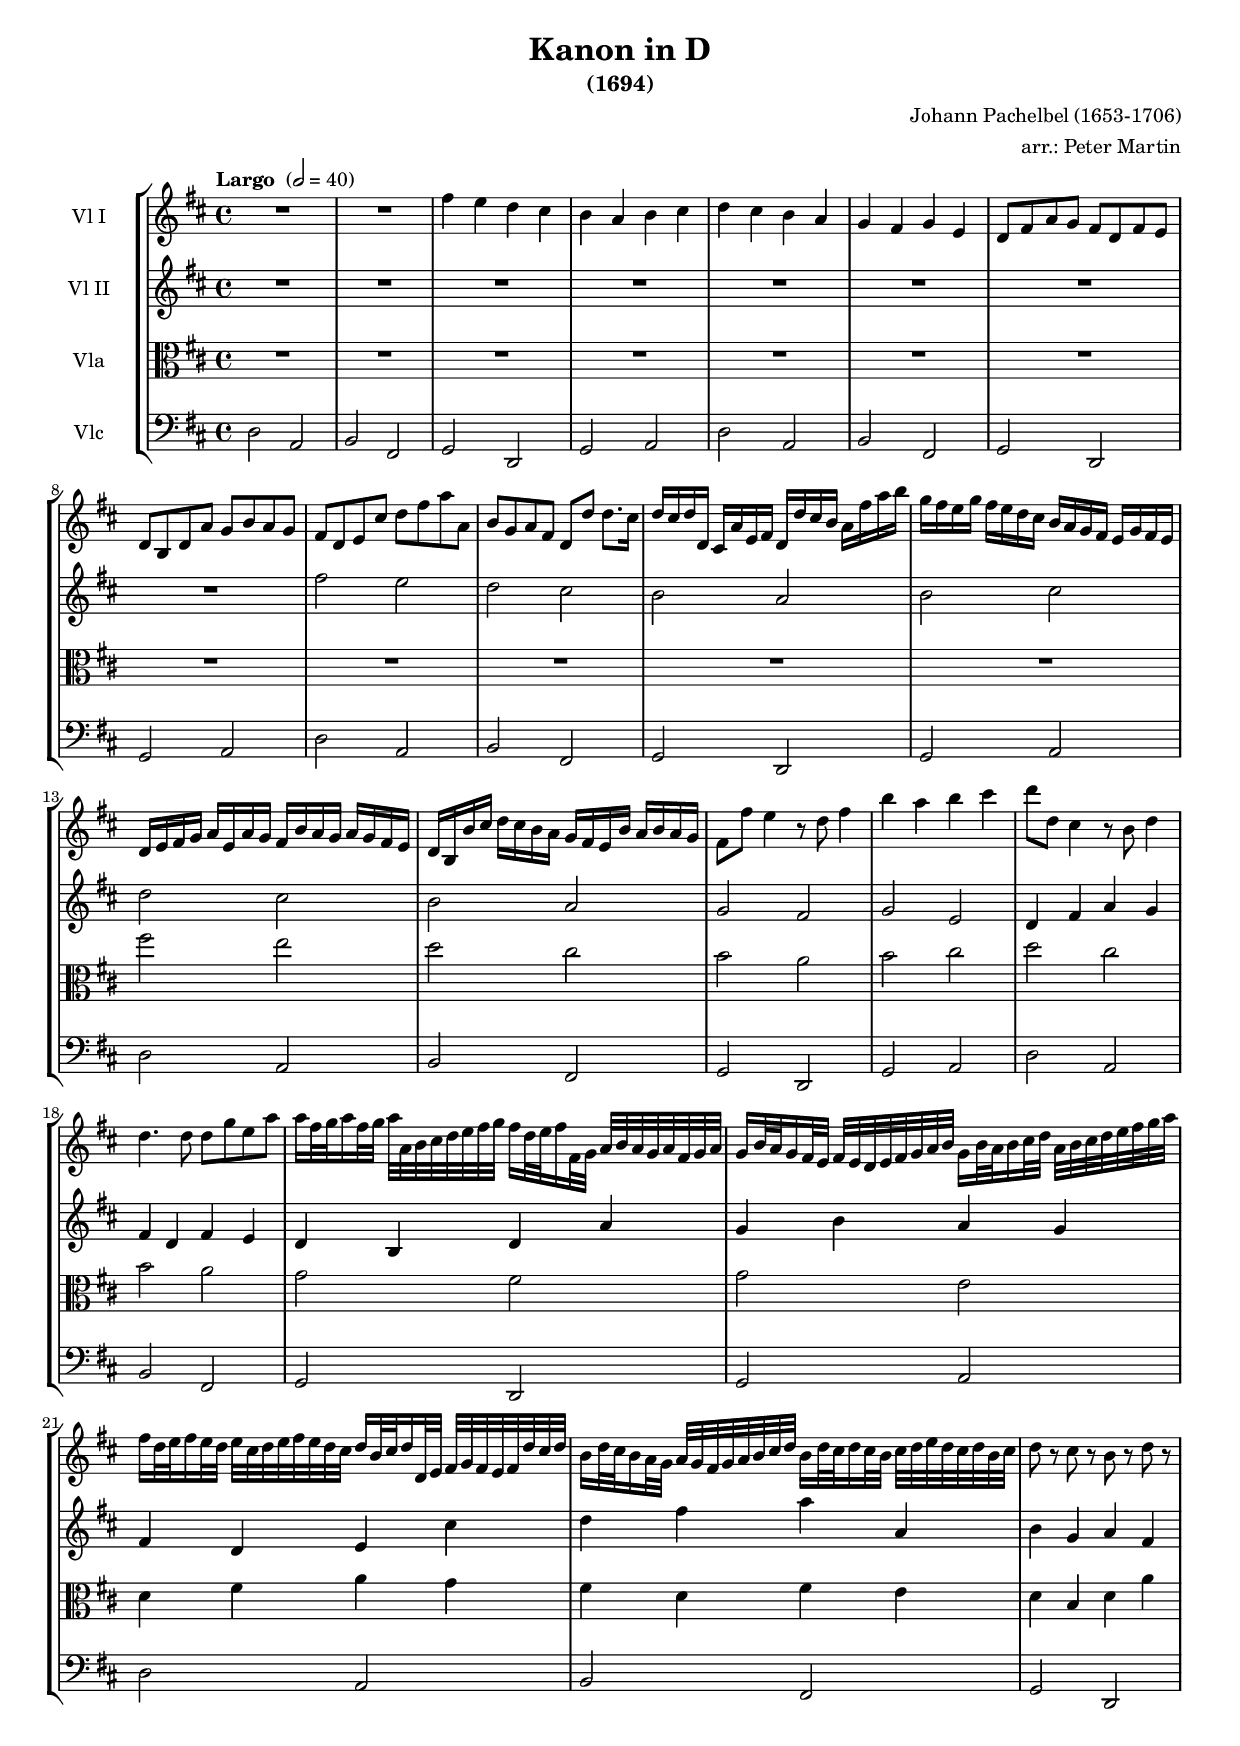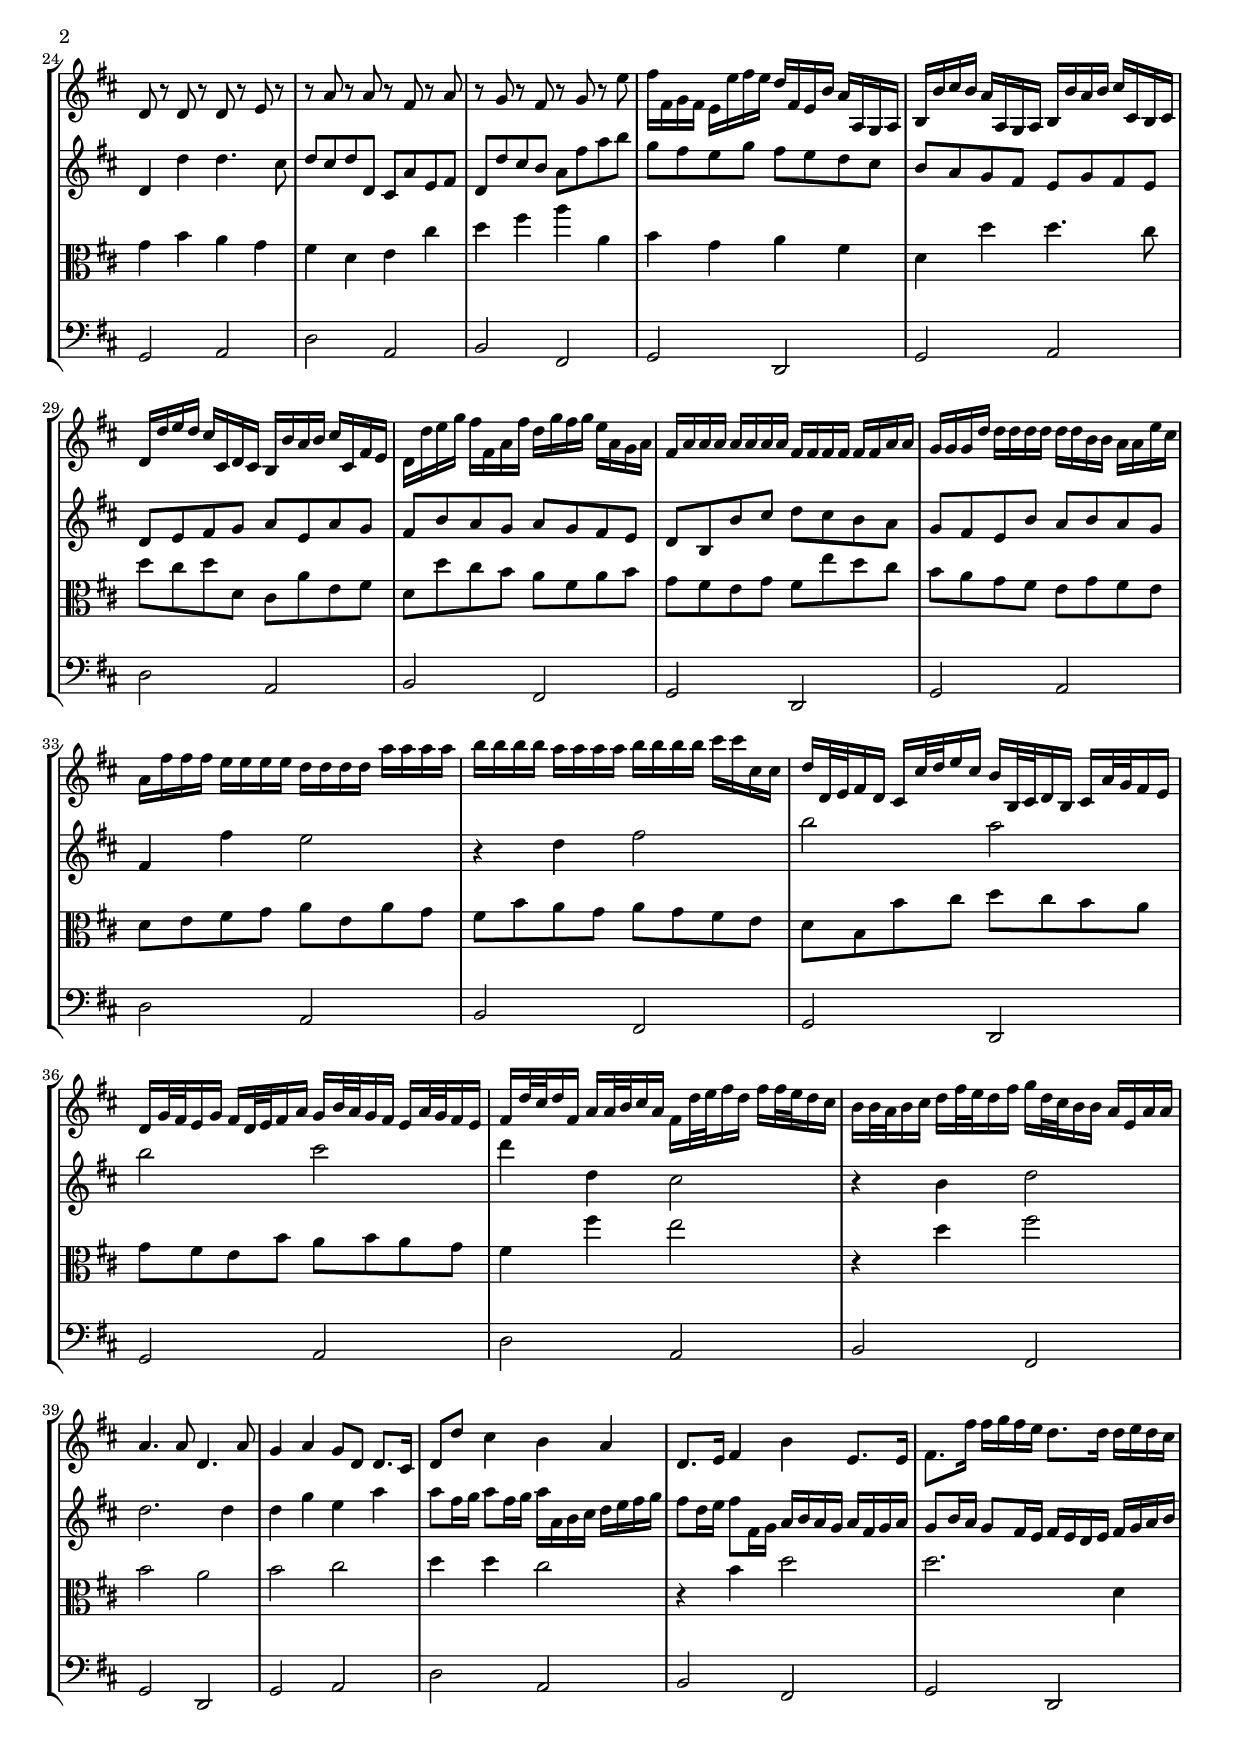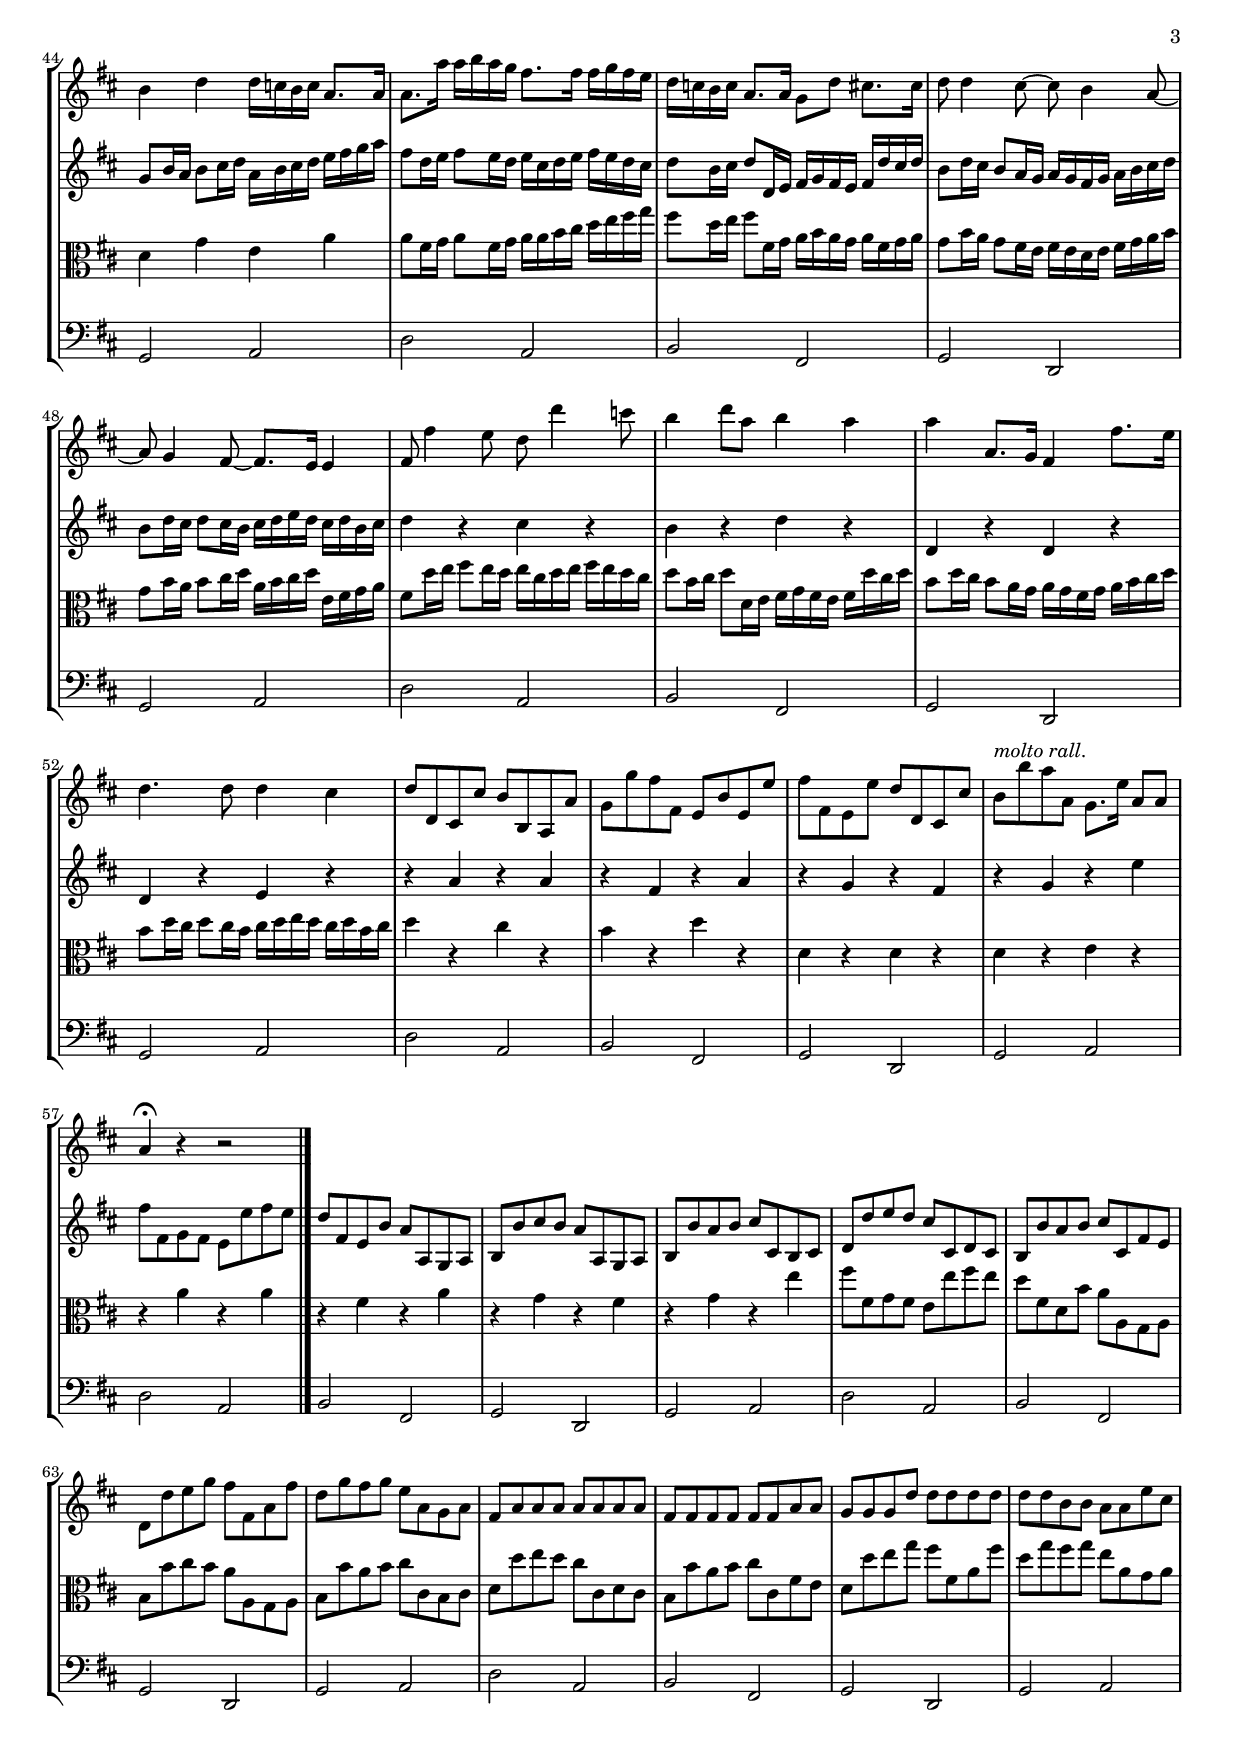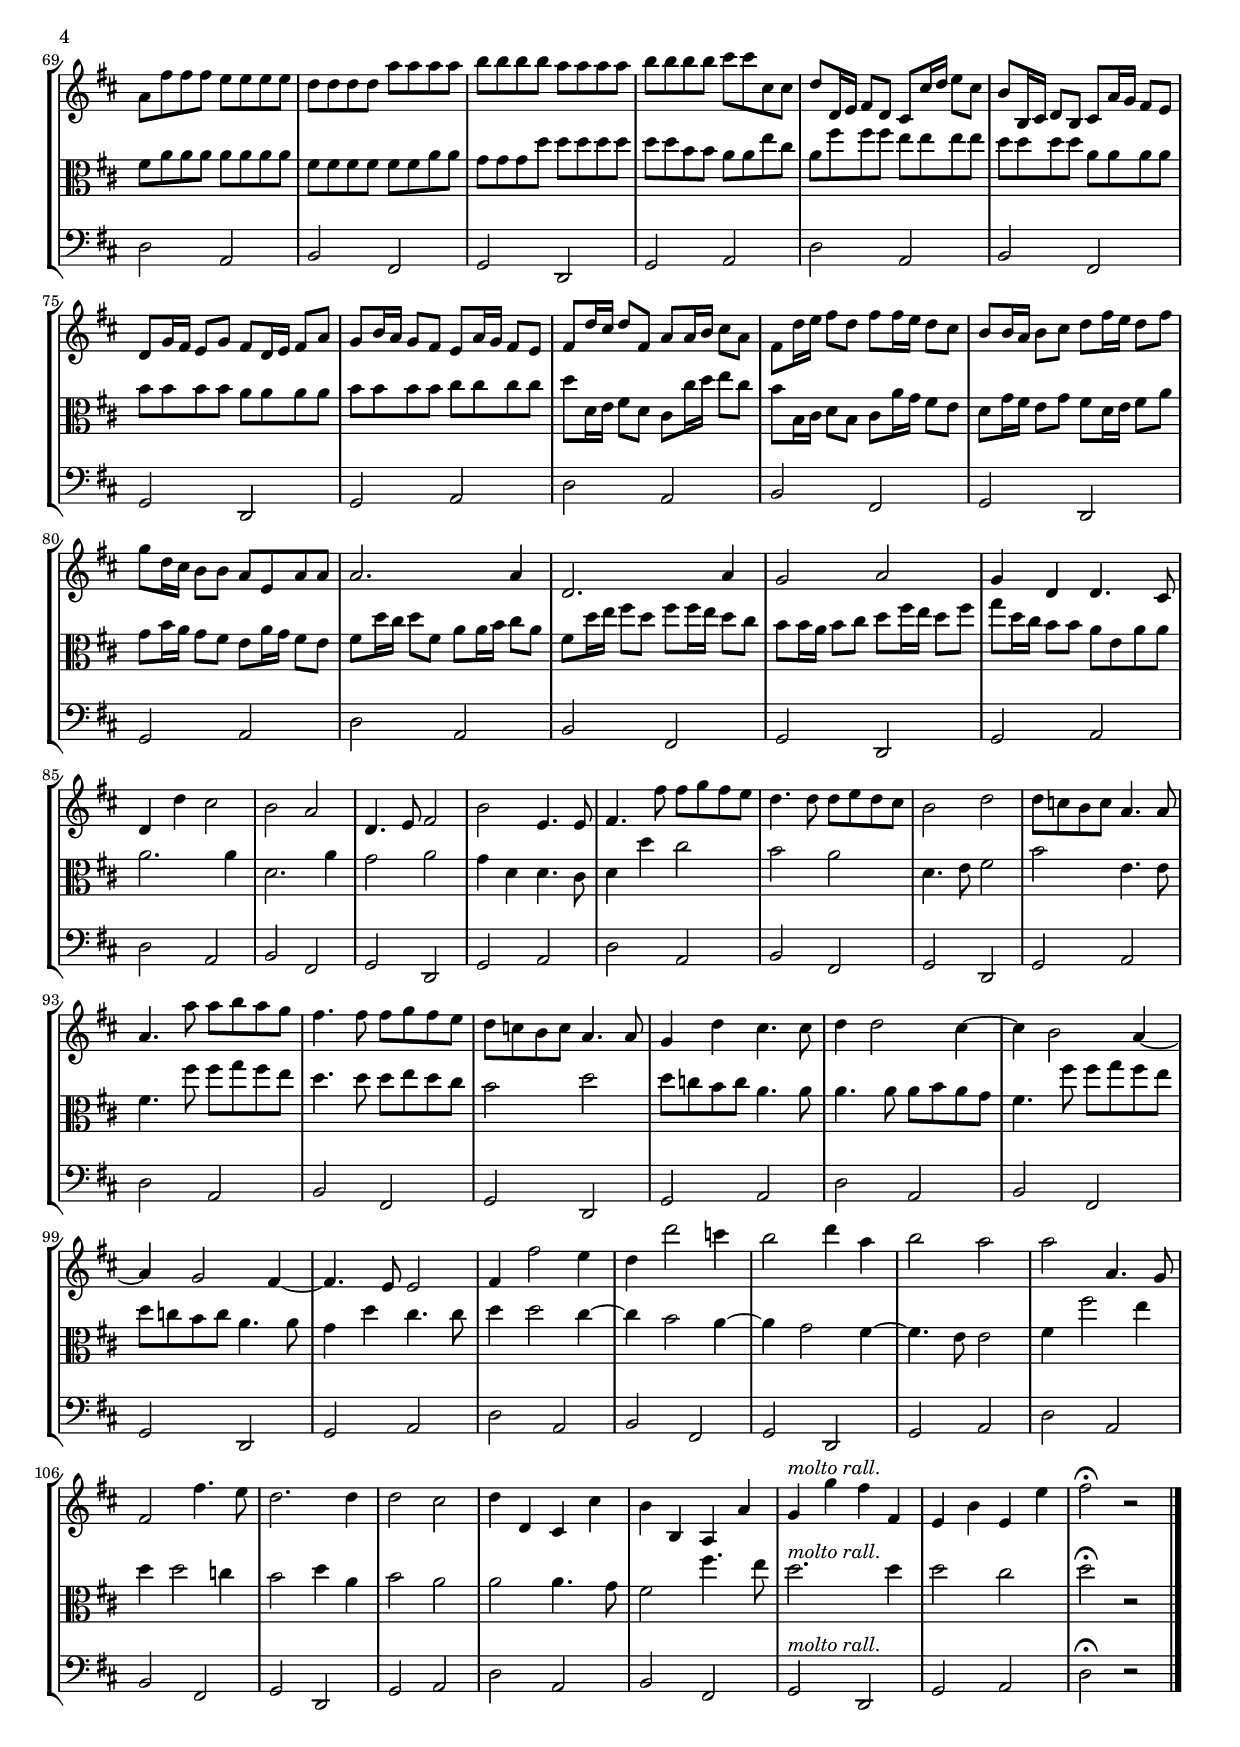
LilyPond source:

\version "2.14.2"
\include "deutsch.ly"

#(set-global-staff-size 17.1)

\header {
  title = "Kanon in D"
  subtitle = "(1694)"
  composer = "Johann Pachelbel (1653-1706)"
  arranger = "arr.: Peter Martin"
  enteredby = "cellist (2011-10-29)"
}

voiceconsts = {
 \key d \major
 \time 4/4
% \numericTimeSignature
 \compressFullBarRests
 \tempo "Largo " 2=40
}

%minstr = "harpsichord"
mihi = "clarinet"
%minstr = "accordion"
milo = "bassoon"

moral = \markup \italic "molto rall."

va = \relative c'' {
  \voiceconsts
  \clef "treble"

  R1*2
  fis4 e d cis
  h a h cis
  d cis h a
  g fis g e

  d8 fis a g fis d fis e
  d h d a' g h a g
  fis d e cis' d fis a a,
  h g a fis d d' d8. cis16

  d cis d d, cis a' e fis d d' cis h a fis' a h
  g fis e g fis e d cis h a g fis e g fis e

  d e fis g a e a g fis h a g a g fis e
  d h h' cis d cis h a g fis e h' a h a g
  fis8 fis' e4 r8 d fis4

  h a h cis
  d8 d, cis4 r8 h d4
  d4. d8 d g e a

  a16 fis32 g a16 fis32 g a a, h cis d e fis g fis16 d32 e fis16 fis,32 g a h a g a fis g a
  g16 h32 a g16 fis32 e fis e d e fis g a h g16 h32 a h16 cis32 d a h cis d e fis g a

  fis16 d32 e fis16 e32 d e cis d e fis e d cis d16 h32 cis d16 d,32 e fis g fis e fis d' cis d
  h16 d32 cis h16 a32 g a g fis g a h cis d h16 d32 cis d16 cis32 h cis d e d cis d h cis

  d8 r cis r h r d r
  d, r d r d r e r
  r a r a r fis r a
  r g r fis r g r e'

  fis16 fis, g fis e e' fis e d fis, e h' a a, g a
  h h' cis h a a, g a h h' a h cis cis, h cis

  d d' e d cis cis, d cis h h' a h cis cis, fis e
  d d' e g fis fis, a fis' d g fis g e a, g a

  fis a a a a a a a fis fis fis fis fis fis a a
  g g g d' d d d d d d h h a a e' cis

  a fis' fis fis e e e e d d d d a' a a a
  h h h h a a a a h h h h cis cis cis, cis

  d d,32 e fis16 d cis cis'32 d e16 cis h h,32 cis d16 h cis a'32 g fis16 e
  d g32 fis e16 g fis d32 e fis16 a g h32 a g16 fis e a32 g fis16 e

  fis d'32 cis d16 fis, a a32 h cis16 a fis d'32 e fis16 d fis fis32 e d16 cis
  h h32 a h16 cis d fis32 e d16 fis g d32 cis h16 h a e a a
  a4. a8 d,4. a'8

  g4 a g8 d d8. cis16
  d8 d' cis4 h a
  d,8. e16 fis4 h e,8. e16
  fis8. fis'16 fis g fis e d8. d16 d e d cis

  h4 d d16 c h c a8. a16
  a8. a'16 a h a g fis8. fis16 fis g fis e
  d c h c a8. a16 g8 d' cis8. cis16
  d8 d4 cis8~ cis h4 a8~

  a g4 fis8~ fis8. e16 e4
  fis8 fis'4 e8 d d'4 c8
  h4 d8 a h4 a
  a a,8. g16 fis4 fis'8. e16

  d4. d8 d4 cis
  d8 d, cis cis' h h, a a'
  g g' fis fis, e h' e, e'

  fis fis, e e' d d, cis cis'
  h^\moral h' a a, g8. e'16 a,8 a
  a4\fermata r r2 \bar "|."
}

vb = \relative c'' {
  \voiceconsts
  \clef "treble"

  R1*8
  fis2 e d cis
  h a h cis
  d cis h a
  g fis g e

  d4 fis a g fis d fis e
  d h d a' g h a g
  fis d e cis' d fis a a,
  h g a fis d d' d4. cis8

  d cis d d, cis a' e fis d d' cis h a fis' a h
  g fis e g fis e d cis h a g fis e g fis e

  d e fis g a e a g fis h a g a g fis e
  d h h' cis d cis h a g fis e h' a h a g
  fis4 fis' e2 r4 d fis2

  h a h cis
  d4 d, cis2 r4 h d2
  d2. d4 d g e a

  a8 fis16 g a8 fis16 g a a, h cis d e fis g fis8 d16 e fis8 fis,16 g a h a g a fis g a
  g8 h16 a g8 fis16 e fis e d e fis g a h g8 h16 a h8 cis16 d a h cis d e fis g a

  fis8 d16 e fis8 e16 d e cis d e fis e d cis d8 h16 cis d8 d,16 e fis g fis e fis d' cis d
  h8 d16 cis h8 a16 g a g fis g a h cis d h8 d16 cis d8 cis16 h cis d e d cis d h cis

  d4 r cis r h r d r
  d, r d r d r e r
  r a r a r fis r a
  r g r fis r g r e'

  fis8 fis, g fis e e' fis e d fis, e h' a a, g a
  h h' cis h a a, g a h h' a h cis cis, h cis

  d d' e d cis cis, d cis h h' a h cis cis, fis e
  d d' e g fis fis, a fis' d g fis g e a, g a

  fis a a a a a a a fis fis fis fis fis fis a a
  g g g d' d d d d d d h h a a e' cis

  a fis' fis fis e e e e d d d d a' a a a
  h h h h a a a a h h h h cis cis cis, cis

  d d,16 e fis8 d cis cis'16 d e8 cis h h,16 cis d8 h cis a'16 g fis8 e
  d g16 fis e8 g fis d16 e fis8 a g h16 a g8 fis e a16 g fis8 e

  fis d'16 cis d8 fis, a a16 h cis8 a fis d'16 e fis8 d fis fis16 e d8 cis
  h h16 a h8 cis d fis16 e d8 fis g d16 cis h8 h a e a a
  a2. a4 d,2. a'4

  g2 a g4 d d4. cis8
  d4 d' cis2 h a
  d,4. e8 fis2 h e,4. e8
  fis4. fis'8 fis g fis e d4. d8 d e d cis

  h2 d d8 c h c a4. a8
  a4. a'8 a h a g fis4. fis8 fis g fis e
  d c h c a4. a8 g4 d' cis4. cis8
  d4 d2 cis4~ cis h2 a4~

  a g2 fis4~ fis4. e8 e2
  fis4 fis'2 e4 d d'2 c4
  h2 d4 a h2 a
  a a,4. g8 fis2 fis'4. e8

  d2. d4 d2 cis
  d4 d, cis cis' h h, a a'
  g^\moral g' fis fis, e h' e, e'
  fis2\fermata r \bar "|."
}

vc = \relative c'' {
  \voiceconsts
  \clef "alto"

  R1*12
  fis2 e d cis
  h a h cis
  d cis h a
  g fis g e

  d4 fis a g fis d fis e
  d h d a' g h a g
  fis d e cis' d fis a a,
  h g a fis d d' d4. cis8

  d cis d d, cis a' e fis d d' cis h a fis a h
  g fis e g fis e' d cis h a g fis e g fis e

  d e fis g a e a g fis h a g a g fis e
  d h h' cis d cis h a g fis e h' a h a g
  fis4 fis' e2 r4 d fis2

  h, a h cis
  d4 d cis2 r4 h d2
  d2. d,4 d g e a

  a8 fis16 g a8 fis16 g a a h cis d e fis g fis8 d16 e fis8 fis,16 g a h a g a fis g a
  g8 h16 a g8 fis16 e fis e d e fis g a h g8 h16 a h8 cis16 d a h cis d e, fis g a

  fis8 d'16 e fis8 e16 d e cis d e fis e d cis d8 h16 cis d8 d,16 e fis g fis e fis d' cis d
  h8 d16 cis h8 a16 g a g fis g a h cis d h8 d16 cis d8 cis16 h cis d e d cis d h cis

  d4 r cis r h r d r
  d, r d r d r e r
  r a r a r fis r a
  r g r fis r g r e'

  fis8 fis, g fis e e' fis e d fis, d h' a a, g a
  h h' cis h a a, g a h h' a h cis cis, h cis

  d d' e d cis cis, d cis h h' a h cis cis, fis e
  d d' e g fis fis, a fis' d g fis g e a, g a

  fis a a a a a a a fis fis fis fis fis fis a a
  g g g d' d d d d d d h h a a e' cis

  a fis' fis fis e e e e d d d d a a a a
  h h h h a a a a h h h h cis cis cis cis

  d d,16 e fis8 d cis cis'16 d e8 cis h h,16 cis d8 h cis a'16 g fis8 e
  d g16 fis e8 g fis d16 e fis8 a g h16 a g8 fis e a16 g fis8 e

  fis d'16 cis d8 fis, a a16 h cis8 a fis d'16 e fis8 d fis fis16 e d8 cis
  h h16 a h8 cis d fis16 e d8 fis g d16 cis h8 h a e a a
  a2. a4 d,2. a'4

  g2 a g4 d d4. cis8
  d4 d' cis2 h a
  d,4. e8 fis2 h e,4. e8
  fis4. fis'8 fis g fis e d4. d8 d e d cis

  h2 d d8 c h c a4. a8
  a4. a8 a h a g fis4. fis'8 fis g fis e
  d c h c a4. a8 g4 d' cis4. cis8
  d4 d2 cis4~ cis h2 a4~

  a g2 fis4~ fis4. e8 e2
  fis4 fis'2 e4 d d2 c4
  h2 d4 a h2 a

  a a4. g8 fis2 fis'4. e8
  d2.^\moral d4 d2 cis
  d\fermata r \bar "|."
}

vd = \relative c {
  \voiceconsts
  \clef "bass"

  \repeat unfold 27 { d2 a h fis | g d g a }
  d2 a h fis
  g^\moral d g a
  d\fermata r \bar "|." 
}


music = \new StaffGroup <<
      \new Staff {
	\set Staff.midiInstrument = \mihi
	\set Staff.instrumentName = #"Vl I"
	\transpose d d { \va }
      }

      \new Staff {
	\set Staff.midiInstrument = \mihi
	\set Staff.instrumentName = #"Vl II"
	\transpose d d { \vb }
      }

      \new Staff {
	\set Staff.midiInstrument = \mihi
	\set Staff.instrumentName = #"Vla"
	\transpose d d { \vc }
      }

      \new Staff {
	\set Staff.midiInstrument = \milo
	\set Staff.instrumentName = #"Vlc"
	\transpose d d { \vd }
      }
>>

\book {
  \score {
    \music
    \layout {}
  }

  \score {
    \unfoldRepeats \music

    \midi {
      \context {
        \Score
        tempoWholesPerMinute = #(ly:make-moment 114 4)
      }
    }
  }
}
